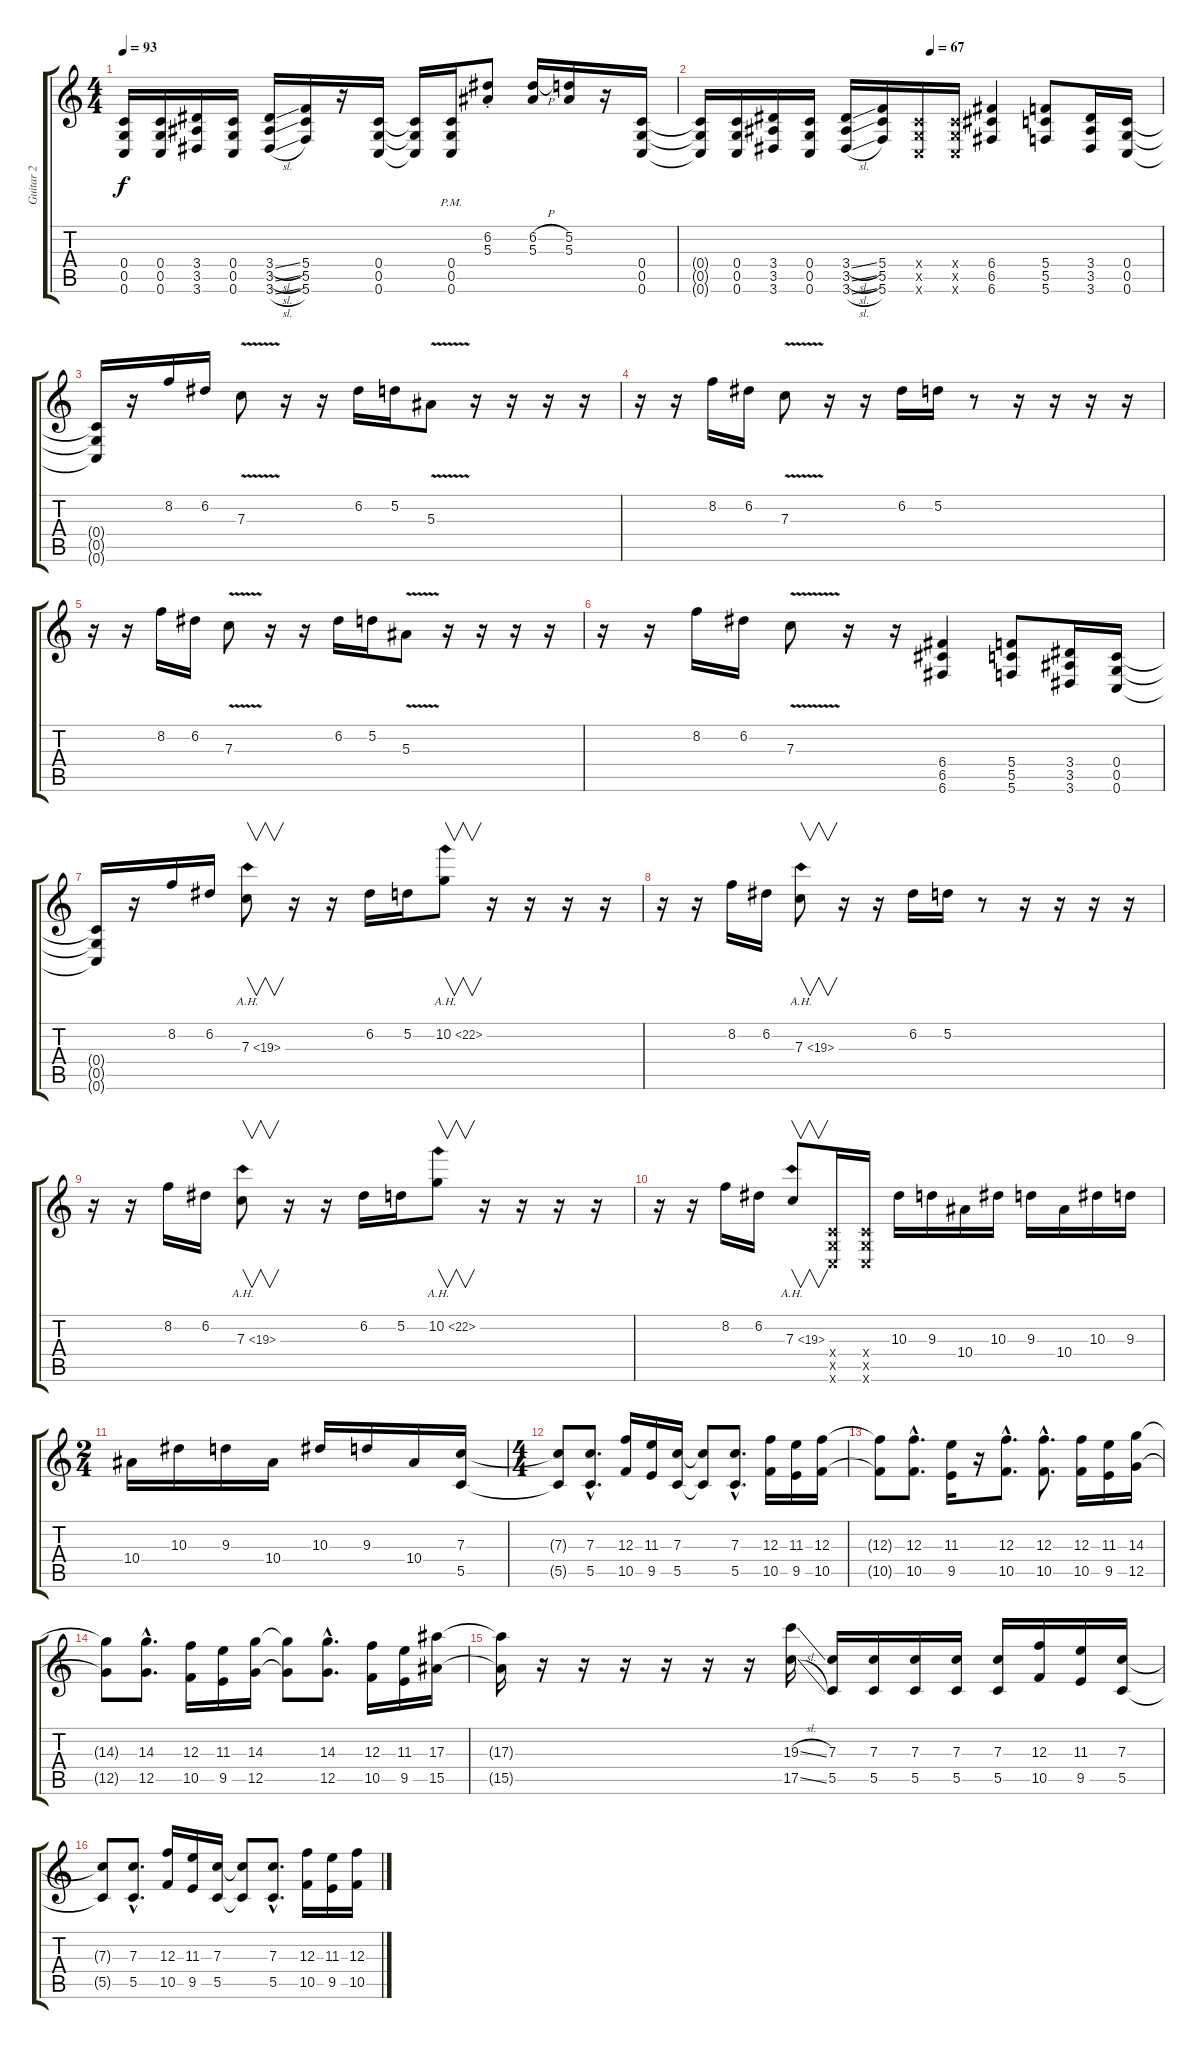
\track ("Guitar 2" "Guitar 2") {instrument distortionguitar}
\staff {score tabs}
\tuning (D4 A3 F3 C3 G2 C2) {hide}
\ts (4 4)
\tempo 93
\clef g2
\ks c
(0.4{t} 0.5{t} 0.6{t}).16{dy f} (0.4 0.5 0.6).16 (3.4 3.5 3.6).16 (0.4 0.5 0.6).16 (3.4{sl} 3.5{sl} 3.6{sl}).16 (5.4 5.5 5.6).16 r.16 (0.4 0.5 0.6).16 (0.4{t} 0.5{t} 0.6{t}).16 (0.4{pm} 0.5{pm} 0.6{pm}).16 (6.2{st} 5.3{st}).8 (6.2{h} 5.3).16 (5.2 5.3).16 r.16 (0.4 0.5 0.6).16 |
\tempo (67 0.5)
(0.4{t} 0.5{t} 0.6{t}).16 (0.4 0.5 0.6).16 (3.4 3.5 3.6).16 (0.4 0.5 0.6).16 (3.4{sl} 3.5{sl} 3.6{sl}).16 (5.4 5.5 5.6).16 (0.4{x} 0.5{x} 0.6{x}).16 (0.4{x} 0.5{x} 0.6{x}).16 (6.4 6.5 6.6).4 (5.4 5.5 5.6).8 (3.4 3.5 3.6).16 (0.4 0.5 0.6).16 |
(0.4{t} 0.5{t} 0.6{t}).16 r.16 8.2.16 6.2.16 7.3{v}.8 r.16 r.16 6.2.16 5.2.16 5.3{v}.8 r.16 r.16 r.16 r.16 |
r.16 r.16 8.2.16 6.2.16 7.3{v}.8 r.16 r.16 6.2.16 5.2.16 r.8 r.16 r.16 r.16 r.16 |
r.16 r.16 8.2.16 6.2.16 7.3{v}.8 r.16 r.16 6.2.16 5.2.16 5.3{v}.8 r.16 r.16 r.16 r.16 |
r.16 r.16 8.2.16 6.2.16 7.3{v}.8 r.16 r.16 (6.4 6.5 6.6).4 (5.4 5.5 5.6).8 (3.4 3.5 3.6).16 (0.4 0.5 0.6).16 |
(0.4{t} 0.5{t} 0.6{t}).16 r.16 8.2.16 6.2.16 7.3{ah 12}.8{v} r.16 r.16 6.2.16 5.2.16 10.2{ah 12}.8{v} r.16 r.16 r.16 r.16 |
r.16 r.16 8.2.16 6.2.16 7.3{ah 12}.8{v} r.16 r.16 6.2.16 5.2.16 r.8 r.16 r.16 r.16 r.16 |
r.16 r.16 8.2.16 6.2.16 7.3{ah 12}.8{v} r.16 r.16 6.2.16 5.2.16 10.2{ah 12}.8{v} r.16 r.16 r.16 r.16 |
r.16 r.16 8.2.16 6.2.16 7.3{ah 12}.8{v} (0.4{x} 0.5{x} 0.6{x}).16 (0.4{x} 0.5{x} 0.6{x}).16 10.3.16 9.3.16 10.4.16 10.3.16 9.3.16 10.4.16 10.3.16 9.3.16 |
\ts (2 4)
10.4.16 10.3.16 9.3.16 10.4.16 10.3.16 9.3.16 10.4.16 (7.3 5.5).16 |
\ts (4 4)
(7.3{t} 5.5{t}).8 (7.3{hac} 5.5{hac}).8{d} (12.3 10.5).16 (11.3 9.5).16 (7.3 5.5).16 (7.3{t} 5.5{t}).8 (7.3{hac} 5.5{hac}).8{d} (12.3 10.5).16 (11.3 9.5).16 (12.3 10.5).16 |
(12.3{t} 10.5{t}).8 (12.3{hac} 10.5{hac}).8{d} (11.3 9.5).16 r.16 (12.3{hac} 10.5{hac}).8{d} (12.3{hac} 10.5{hac}).8{d} (12.3 10.5).16 (11.3 9.5).16 (14.3 12.5).16 |
(14.3{t} 12.5{t}).8 (14.3{hac} 12.5{hac}).8{d} (12.3 10.5).16 (11.3 9.5).16 (14.3 12.5).16 (14.3{t} 12.5{t}).8 (14.3{hac} 12.5{hac}).8{d} (12.3 10.5).16 (11.3 9.5).16 (17.3 15.5).16 |
(17.3{t} 15.5{t}).16 r.16 r.16 r.16 r.16 r.16 r.16 (19.3{sl} 17.5{sl}).16 (7.3 5.5).16 (7.3 5.5).16 (7.3 5.5).16 (7.3 5.5).16 (7.3 5.5).16 (12.3 10.5).16 (11.3 9.5).16 (7.3 5.5).16 |
(7.3{t} 5.5{t}).8 (7.3{hac} 5.5{hac}).8{d} (12.3 10.5).16 (11.3 9.5).16 (7.3 5.5).16 (7.3{t} 5.5{t}).8 (7.3{hac} 5.5{hac}).8{d} (12.3 10.5).16 (11.3 9.5).16 (12.3 10.5).16
